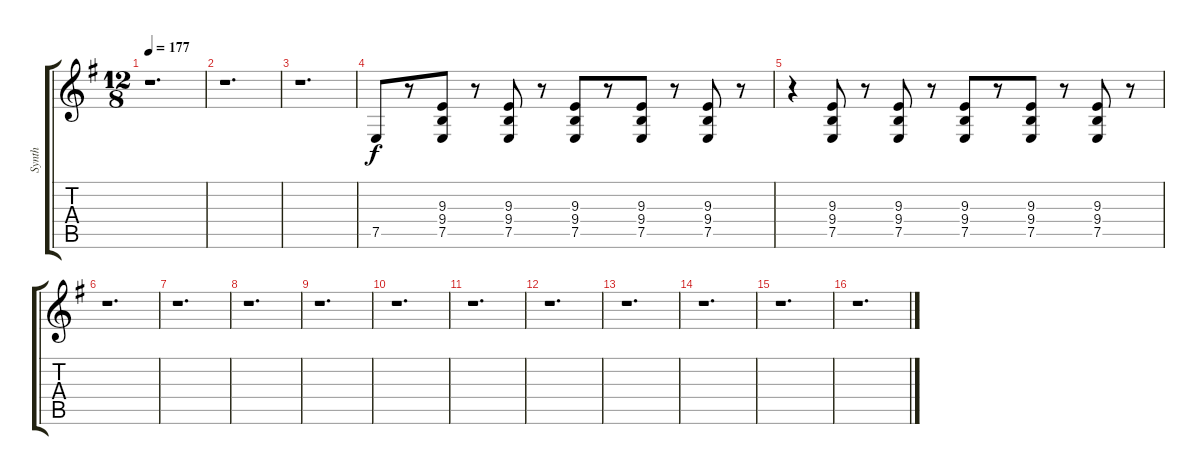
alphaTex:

\track ("Synth" "Synth") {instrument pad1newage}
\staff {score tabs}
\tuning (E4 B3 G3 D3 A2 E2) {hide}
\ts (12 8)
\tempo 177
\clef g2
\ks g
r.1{d dy f} |
r.1{d} |
r.1{d} |
7.5.8 r.8 (9.3 9.4 7.5).8 r.8 (9.3 9.4 7.5).8 r.8 (9.3 9.4 7.5).8 r.8 (9.3 9.4 7.5).8 r.8 (9.3 9.4 7.5).8 r.8 |
r.4 (9.3 9.4 7.5).8 r.8 (9.3 9.4 7.5).8 r.8 (9.3 9.4 7.5).8 r.8 (9.3 9.4 7.5).8 r.8 (9.3 9.4 7.5).8 r.8 |
r.1{d} |
r.1{d} |
r.1{d} |
r.1{d} |
r.1{d} |
r.1{d} |
r.1{d} |
r.1{d} |
r.1{d} |
r.1{d} |
r.1{d}
